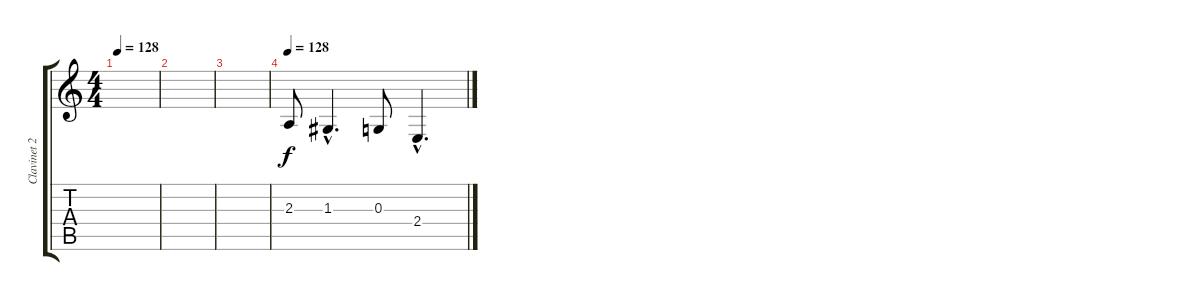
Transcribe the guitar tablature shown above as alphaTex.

\track ("Clavinet 2" "Clavinet 2") {instrument clavinet}
\staff {score tabs}
\tuning (E4 B3 G3 D3 A2 E2) {hide}
\ts (4 4)
\tempo 128
\clef g2
\ks c
|
|
|
\tempo 128
2.3.8 1.3{hac}.4{d} 0.3.8 2.4{hac}.4{d}
